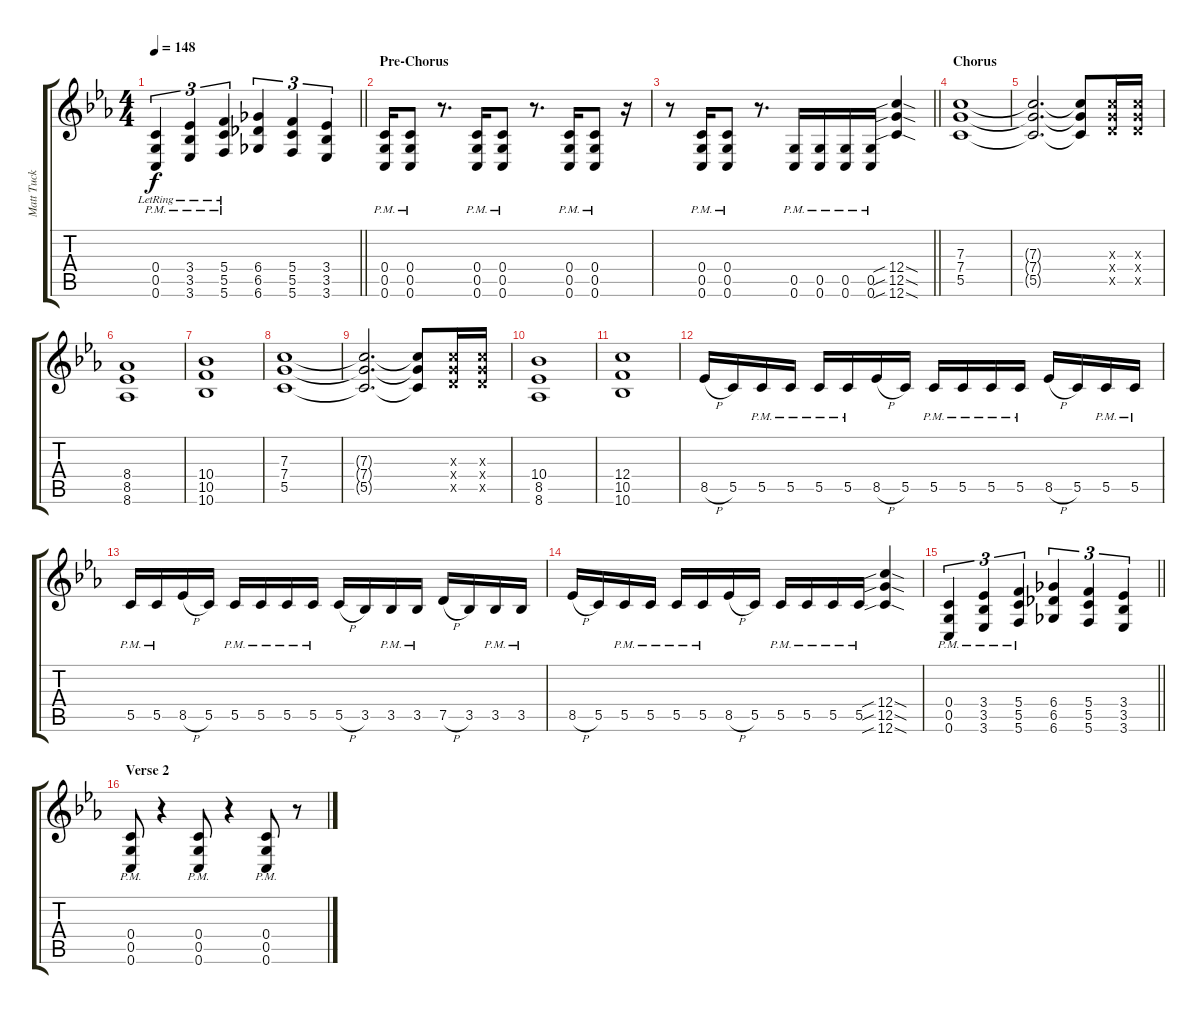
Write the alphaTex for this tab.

\track ("Matt Tuck" "Matt Tuck") {instrument distortionguitar}
\staff {score tabs}
\tuning (D4 A3 F3 C3 G2 C2) {hide}
\ts (4 4)
\tempo 148
\clef g2
\barLineRight lightlight
\ks eb
(0.4{pm lr} 0.5{pm lr} 0.6{pm lr}).4{tu (3 2) dy f} (3.4{pm lr} 3.5{pm lr} 3.6{pm lr}).4{tu (3 2)} (5.4{pm lr} 5.5{pm lr} 5.6{pm lr}).4{tu (3 2)} (6.4 6.5 6.6).4{tu (3 2)} (5.4 5.5 5.6).4{tu (3 2)} (3.4 3.5 3.6).4{tu (3 2)} |
\section ("" "Pre-Chorus")
(0.4{pm} 0.5{pm} 0.6{pm}).16 (0.4{pm} 0.5{pm} 0.6{pm}).8 r.8{d} (0.4{pm} 0.5{pm} 0.6{pm}).16 (0.4{pm} 0.5{pm} 0.6{pm}).8 r.8{d} (0.4{pm} 0.5{pm} 0.6{pm}).16 (0.4{pm} 0.5{pm} 0.6{pm}).8 r.16 |
\barLineRight lightlight
r.8 (0.4{pm} 0.5{pm} 0.6{pm}).16 (0.4{pm} 0.5{pm} 0.6{pm}).8 r.8{d} (0.5{pm} 0.6{pm}).16 (0.5{pm} 0.6{pm}).16 (0.5{pm} 0.6{pm}).16 (0.5{pm} 0.6{pm}).16 (12.4{sib sod} 12.5{sib sod} 12.6{sib sod}).4 |
\section ("" "Chorus")
(7.3 7.4 5.5).1 |
(7.3{t} 7.4{t} 5.5{t}).2{d} (7.3{t} 7.4{t} 5.5{t}).8 (7.3{x} 7.4{x} 7.5{x}).16 (7.3{x} 7.4{x} 7.5{x}).16 |
(8.4 8.5 8.6).1 |
(10.4 10.5 10.6).1 |
(7.3 7.4 5.5).1 |
(7.3{t} 7.4{t} 5.5{t}).2{d} (7.3{t} 7.4{t} 5.5{t}).8 (7.3{x} 7.4{x} 7.5{x}).16 (7.3{x} 7.4{x} 7.5{x}).16 |
(10.4 8.5 8.6).1 |
(12.4 10.5 10.6).1 |
8.5{h}.16 5.5.16 5.5{pm}.16 5.5{pm}.16 5.5{pm}.16 5.5{pm}.16 8.5{h}.16 5.5.16 5.5{pm}.16 5.5{pm}.16 5.5{pm}.16 5.5{pm}.16 8.5{h}.16 5.5.16 5.5{pm}.16 5.5{pm}.16 |
5.5{pm}.16 5.5{pm}.16 8.5{h}.16 5.5.16 5.5{pm}.16 5.5{pm}.16 5.5{pm}.16 5.5{pm}.16 5.5{h}.16 3.5.16 3.5{pm}.16 3.5{pm}.16 7.5{h}.16 3.5.16 3.5{pm}.16 3.5{pm}.16 |
8.5{h}.16 5.5.16 5.5{pm}.16 5.5{pm}.16 5.5{pm}.16 5.5{pm}.16 8.5{h}.16 5.5.16 5.5{pm}.16 5.5{pm}.16 5.5{pm}.16 5.5{pm}.16 (12.4{sib sod} 12.5{sib sod} 12.6{sib sod}).4 |
\barLineRight lightlight
(0.4{pm} 0.5{pm} 0.6{pm}).4{tu (3 2)} (3.4{pm} 3.5{pm} 3.6{pm}).4{tu (3 2)} (5.4{pm} 5.5{pm} 5.6{pm}).4{tu (3 2)} (6.4 6.5 6.6).4{tu (3 2)} (5.4 5.5 5.6).4{tu (3 2)} (3.4 3.5 3.6).4{tu (3 2)} |
\section ("" "Verse 2")
(0.4{pm} 0.5{pm} 0.6{pm}).8 r.4 (0.4{pm} 0.5{pm} 0.6{pm}).8 r.4 (0.4{pm} 0.5{pm} 0.6{pm}).8 r.8
